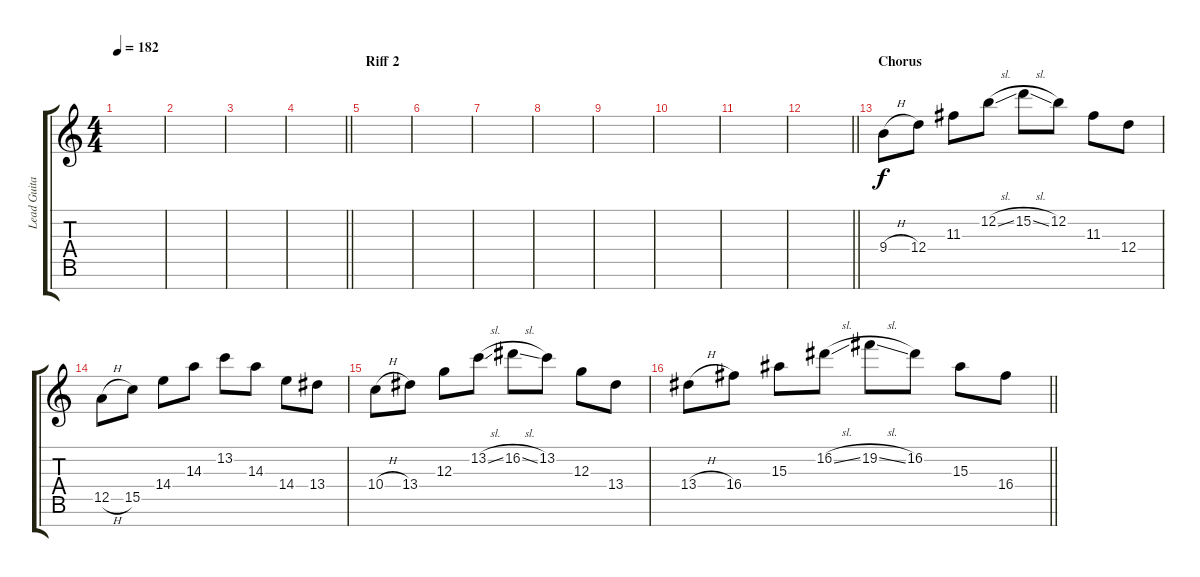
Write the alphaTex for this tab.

\track ("Lead Guitar" "Lead Guita") {instrument distortionguitar}
\staff {score tabs}
\tuning (E4 B3 G3 D3 A2 E2 B1) {hide}
\ts (4 4)
\tempo 182
\clef g2
\ks c
|
|
|
\barLineRight lightlight
|
\section ("" "Riff 2")
|
|
|
|
|
|
|
\barLineRight lightlight
|
\section ("" "Chorus")
9.4{h}.8 12.4.8 11.3.8 12.2{sl}.8 15.2{sl}.8 12.2.8 11.3.8 12.4.8 |
12.5{h}.8 15.5.8 14.4.8 14.3.8 13.2.8 14.3.8 14.4.8 13.4.8 |
10.4{h}.8 13.4.8 12.3.8 13.2{sl}.8 16.2{sl}.8 13.2.8 12.3.8 13.4.8 |
\barLineRight lightlight
13.4{h}.8 16.4.8 15.3.8 16.2{sl}.8 19.2{sl}.8 16.2.8 15.3.8 16.4.8
